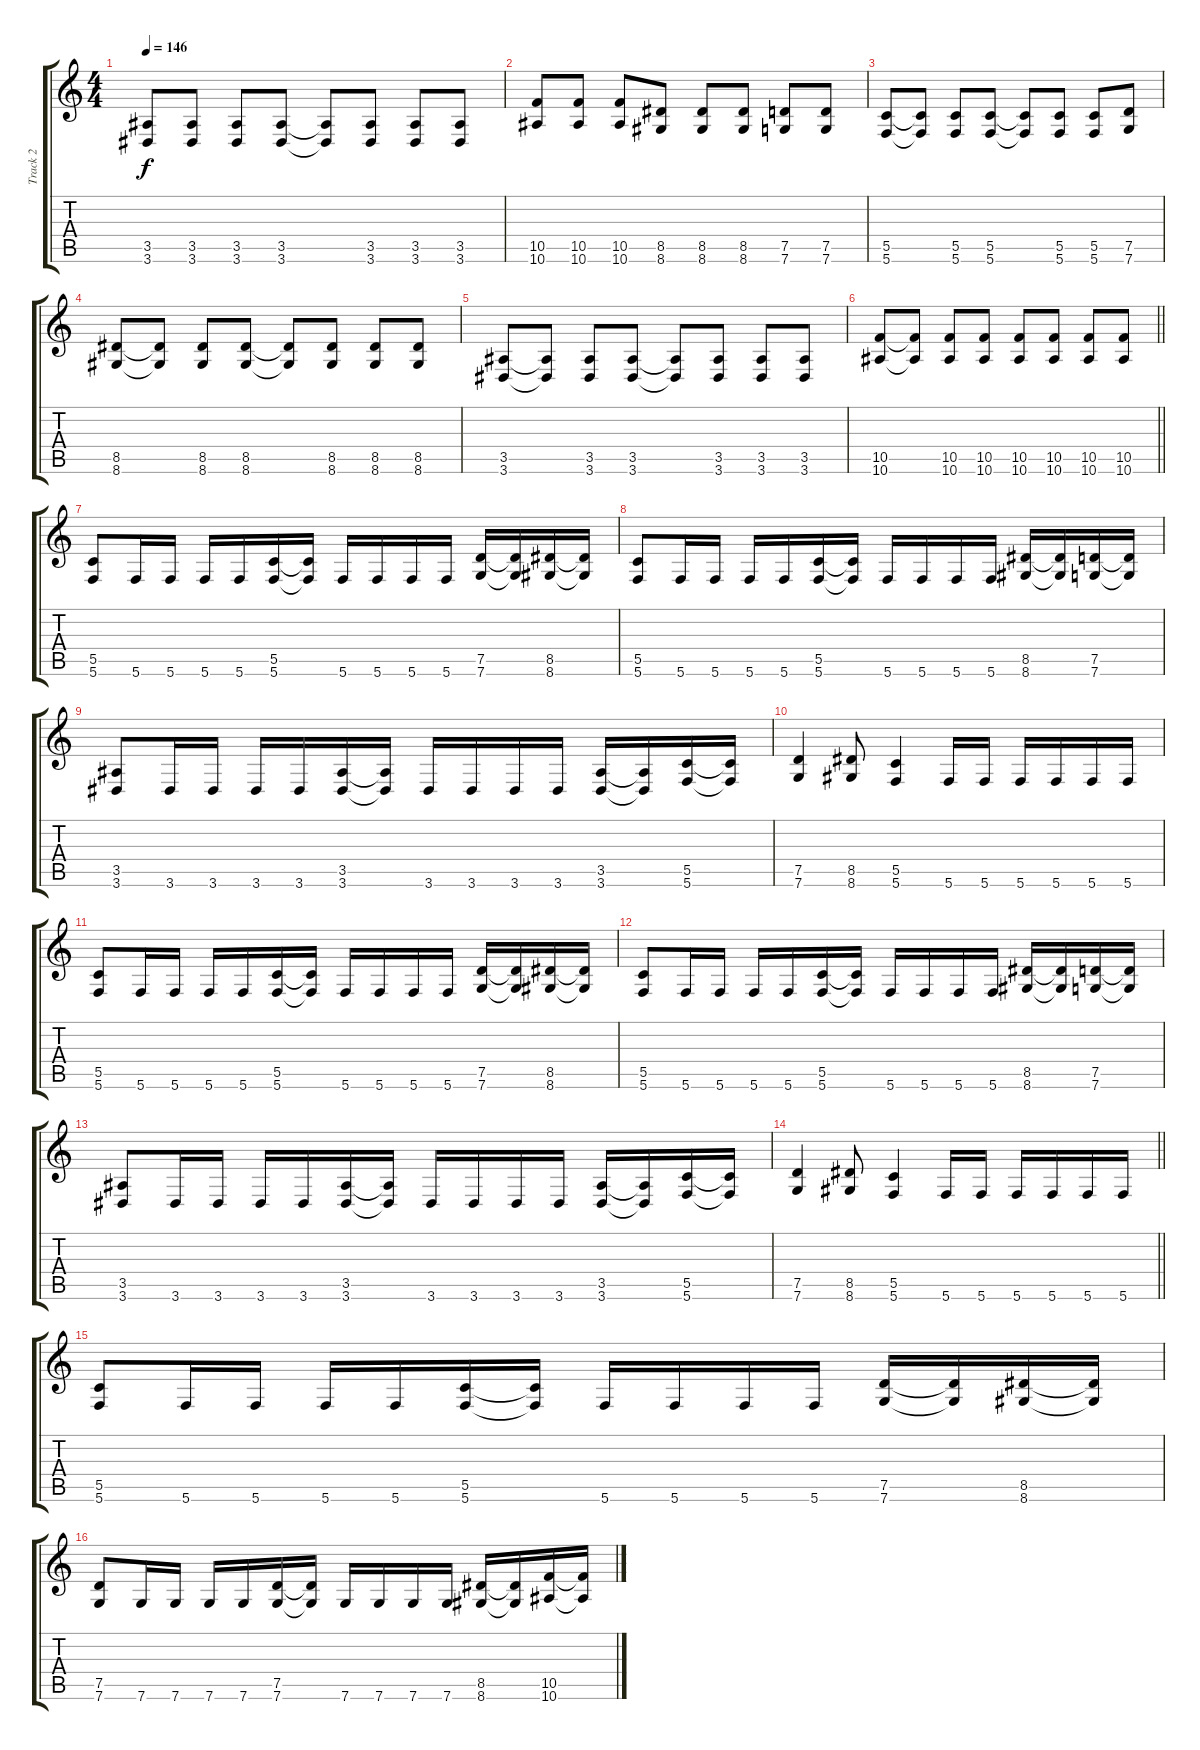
\track ("Track 2" "Track 2") {instrument distortionguitar bank 255}
\staff {score tabs}
\tuning (D4 A3 F3 C3 G2 C2) {hide}
\ts (4 4)
\tempo 146
\clef g2
\ks c
(3.5 3.6).8{dy f} (3.5 3.6).8 (3.5 3.6).8 (3.5 3.6).8 (3.5{t} 3.6{t}).8 (3.5 3.6).8 (3.5 3.6).8 (3.5 3.6).8 |
(10.5 10.6).8 (10.5 10.6).8 (10.5 10.6).8 (8.5 8.6).8 (8.5 8.6).8 (8.5 8.6).8 (7.5 7.6).8 (7.5 7.6).8 |
(5.5 5.6).8 (5.5{t} 5.6{t}).8 (5.5 5.6).8 (5.5 5.6).8 (5.5{t} 5.6{t}).8 (5.5 5.6).8 (5.5 5.6).8 (7.5 7.6).8 |
(8.5 8.6).8 (8.5{t} 8.6{t}).8 (8.5 8.6).8 (8.5 8.6).8 (8.5{t} 8.6{t}).8 (8.5 8.6).8 (8.5 8.6).8 (8.5 8.6).8 |
(3.5 3.6).8 (3.5{t} 3.6{t}).8 (3.5 3.6).8 (3.5 3.6).8 (3.5{t} 3.6{t}).8 (3.5 3.6).8 (3.5 3.6).8 (3.5 3.6).8 |
\barLineRight lightlight
(10.5 10.6).8 (10.5{t} 10.6{t}).8 (10.5 10.6).8 (10.5 10.6).8 (10.5 10.6).8 (10.5 10.6).8 (10.5 10.6).8 (10.5 10.6).8 |
(5.5 5.6).8 5.6.16 5.6.16 5.6.16 5.6.16 (5.5 5.6).16 (5.5{t} 5.6{t}).16 5.6.16 5.6.16 5.6.16 5.6.16 (7.5 7.6).16 (7.5{t} 7.6{t}).16 (8.5 8.6).16 (8.5{t} 8.6{t}).16 |
(5.5 5.6).8 5.6.16 5.6.16 5.6.16 5.6.16 (5.5 5.6).16 (5.5{t} 5.6{t}).16 5.6.16 5.6.16 5.6.16 5.6.16 (8.5 8.6).16 (8.5{t} 8.6{t}).16 (7.5 7.6).16 (7.5{t} 7.6{t}).16 |
(3.5 3.6).8 3.6.16 3.6.16 3.6.16 3.6.16 (3.5 3.6).16 (3.5{t} 3.6{t}).16 3.6.16 3.6.16 3.6.16 3.6.16 (3.5 3.6).16 (3.5{t} 3.6{t}).16 (5.5 5.6).16 (5.5{t} 5.6{t}).16 |
(7.5 7.6).4 (8.5 8.6).8 (5.5 5.6).4 5.6.16 5.6.16 5.6.16 5.6.16 5.6.16 5.6.16 |
(5.5 5.6).8 5.6.16 5.6.16 5.6.16 5.6.16 (5.5 5.6).16 (5.5{t} 5.6{t}).16 5.6.16 5.6.16 5.6.16 5.6.16 (7.5 7.6).16 (7.5{t} 7.6{t}).16 (8.5 8.6).16 (8.5{t} 8.6{t}).16 |
(5.5 5.6).8 5.6.16 5.6.16 5.6.16 5.6.16 (5.5 5.6).16 (5.5{t} 5.6{t}).16 5.6.16 5.6.16 5.6.16 5.6.16 (8.5 8.6).16 (8.5{t} 8.6{t}).16 (7.5 7.6).16 (7.5{t} 7.6{t}).16 |
(3.5 3.6).8 3.6.16 3.6.16 3.6.16 3.6.16 (3.5 3.6).16 (3.5{t} 3.6{t}).16 3.6.16 3.6.16 3.6.16 3.6.16 (3.5 3.6).16 (3.5{t} 3.6{t}).16 (5.5 5.6).16 (5.5{t} 5.6{t}).16 |
\barLineRight lightlight
(7.5 7.6).4 (8.5 8.6).8 (5.5 5.6).4 5.6.16 5.6.16 5.6.16 5.6.16 5.6.16 5.6.16 |
(5.5 5.6).8 5.6.16 5.6.16 5.6.16 5.6.16 (5.5 5.6).16 (5.5{t} 5.6{t}).16 5.6.16 5.6.16 5.6.16 5.6.16 (7.5 7.6).16 (7.5{t} 7.6{t}).16 (8.5 8.6).16 (8.5{t} 8.6{t}).16 |
(7.5 7.6).8 7.6.16 7.6.16 7.6.16 7.6.16 (7.5 7.6).16 (7.5{t} 7.6{t}).16 7.6.16 7.6.16 7.6.16 7.6.16 (8.5 8.6).16 (8.5{t} 8.6{t}).16 (10.5 10.6).16 (10.5{t} 10.6{t}).16
